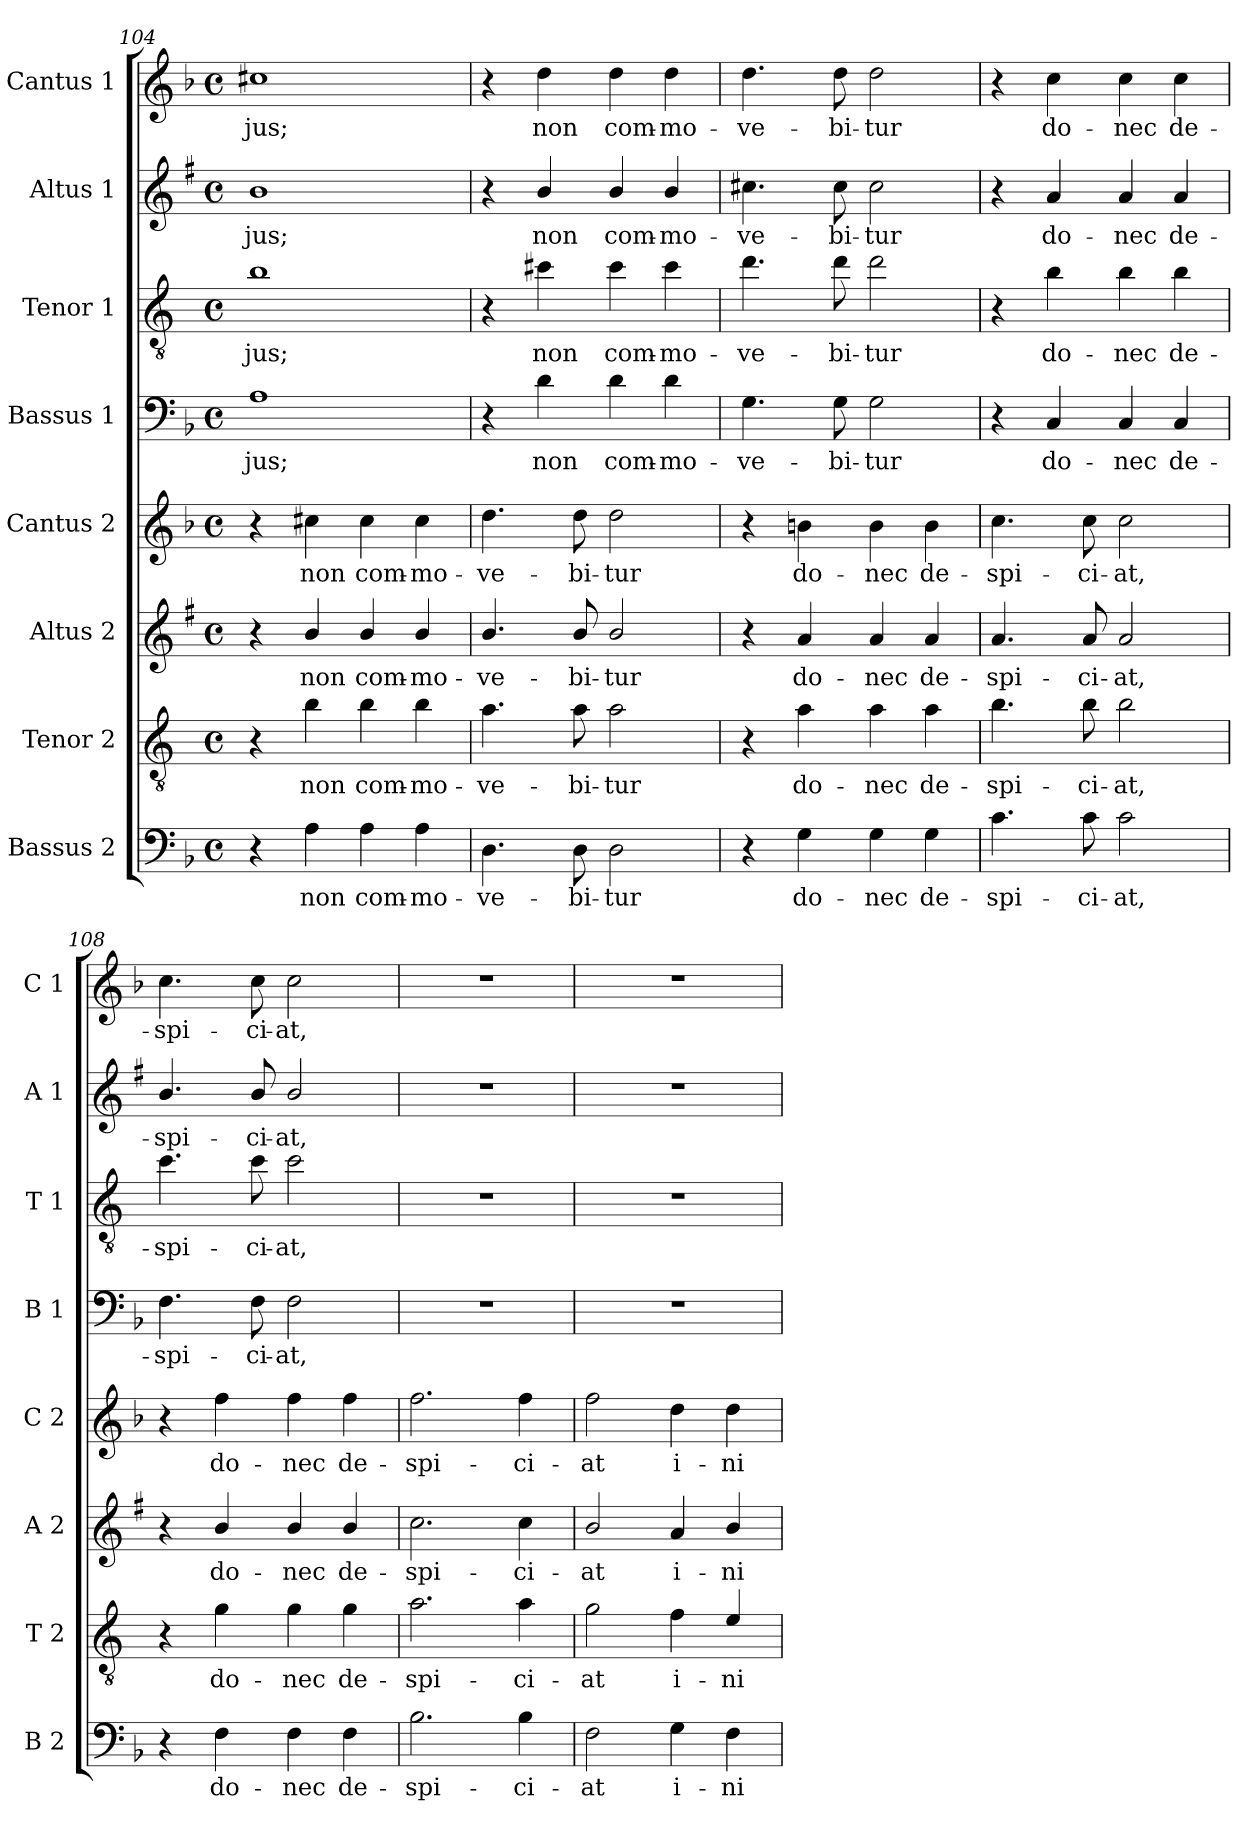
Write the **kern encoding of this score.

**kern	**text	**kern	**text	**kern	**text	**kern	**text	**kern	**text	**kern	**text	**kern	**text	**kern	**text
*part8	*part8	*part7	*part7	*part6	*part6	*part5	*part5	*part4	*part4	*part3	*part3	*part2	*part2	*part1	*part1
*staff8	*staff8	*staff7	*staff7	*staff6	*staff6	*staff5	*staff5	*staff4	*staff4	*staff3	*staff3	*staff2	*staff2	*staff1	*staff1
*I"Bassus 2	*	*I"Tenor 2	*	*I"Altus 2	*	*I"Cantus 2	*	*I"Bassus 1	*	*I"Tenor 1	*	*I"Altus 1	*	*I"Cantus 1	*
*I'B 2	*	*I'T 2	*	*I'A 2	*	*I'C 2	*	*I'B 1	*	*I'T 1	*	*I'A 1	*	*I'C 1	*
!!LO:PB:g=z
*clefF4	*	*clefGv2	*	*clefG2	*	*clefG2	*	*clefF4	*	*clefGv2	*	*clefG2	*	*clefG2	*
*	*	*ITrd4c7	*	*ITrd1c2	*	*	*	*	*	*ITrd4c7	*	*ITrd1c2	*	*	*
*k[b-]	*	*k[b-]	*	*k[b-]	*	*k[b-]	*	*k[b-]	*	*k[b-]	*	*k[b-]	*	*k[b-]	*
*F:	*	*F:	*	*F:	*	*F:	*	*F:	*	*F:	*	*F:	*	*F:	*
*M4/4	*	*M4/4	*	*M4/4	*	*M4/4	*	*M4/4	*	*M4/4	*	*M4/4	*	*M4/4	*
*met(c)	*	*met(c)	*	*met(c)	*	*met(c)	*	*met(c)	*	*met(c)	*	*met(c)	*	*met(c)	*
=104	=104	=104	=104	=104	=104	=104	=104	=104	=104	=104	=104	=104	=104	=104	=104
!	!	!	!	!	!	!	!	!	!LO:LY:b	!	!LO:LY:b	!	!LO:LY:b	!	!LO:LY:b
4r	.	4r	.	4r	.	4r	.	1A	-jus;	1e	-jus;	1a	-jus;	1cc#X	-jus;
!	!LO:LY:b	!	!LO:LY:b	!	!LO:LY:b	!	!LO:LY:b	!	!	!	!	!	!	!	!
4A\	non	4e\	non	4a/	non	4cc#X\	non	.	.	.	.	.	.	.	.
!	!LO:LY:b	!	!LO:LY:b	!	!LO:LY:b	!	!LO:LY:b	!	!	!	!	!	!	!	!
4A\	com-	4e\	com-	4a/	com-	4cc#\	com-	.	.	.	.	.	.	.	.
!	!LO:LY:b	!	!LO:LY:b	!	!LO:LY:b	!	!LO:LY:b	!	!	!	!	!	!	!	!
4A\	-mo-	4e\	-mo-	4a/	-mo-	4cc#\	-mo-	.	.	.	.	.	.	.	.
=105	=105	=105	=105	=105	=105	=105	=105	=105	=105	=105	=105	=105	=105	=105	=105
!	!LO:LY:b	!	!LO:LY:b	!	!LO:LY:b	!	!LO:LY:b	!	!	!	!	!	!	!	!
4.D\	-ve-	4.d\	-ve-	4.a/	-ve-	4.dd\	-ve-	4r	.	4r	.	4r	.	4r	.
!	!	!	!	!	!	!	!	!	!LO:LY:b	!	!LO:LY:b	!	!LO:LY:b	!	!LO:LY:b
.	.	.	.	.	.	.	.	4d\	non	4f#X\	non	4a/	non	4dd\	non
!	!LO:LY:b	!	!LO:LY:b	!	!LO:LY:b	!	!LO:LY:b	!	!	!	!	!	!	!	!
8D\	-bi-	8d\	-bi-	8a/	-bi-	8dd\	-bi-	.	.	.	.	.	.	.	.
!	!LO:LY:b	!	!LO:LY:b	!	!LO:LY:b	!	!LO:LY:b	!	!LO:LY:b	!	!LO:LY:b	!	!LO:LY:b	!	!LO:LY:b
2D\	-tur	2d\	-tur	2a/	-tur	2dd\	-tur	4d\	com-	4f#\	com-	4a/	com-	4dd\	com-
!	!	!	!	!	!	!	!	!	!LO:LY:b	!	!LO:LY:b	!	!LO:LY:b	!	!LO:LY:b
.	.	.	.	.	.	.	.	4d\	-mo-	4f#\	-mo-	4a/	-mo-	4dd\	-mo-
=106	=106	=106	=106	=106	=106	=106	=106	=106	=106	=106	=106	=106	=106	=106	=106
!	!	!	!	!	!	!	!	!	!LO:LY:b	!	!LO:LY:b	!	!LO:LY:b	!	!LO:LY:b
4r	.	4r	.	4r	.	4r	.	4.G\	-ve-	4.g\	-ve-	4.bn\	-ve-	4.dd\	-ve-
!	!LO:LY:b	!	!LO:LY:b	!	!LO:LY:b	!	!LO:LY:b	!	!	!	!	!	!	!	!
4G\	do-	4d\	do-	4g/	do-	4bn\	do-	.	.	.	.	.	.	.	.
!	!	!	!	!	!	!	!	!	!LO:LY:b	!	!LO:LY:b	!	!LO:LY:b	!	!LO:LY:b
.	.	.	.	.	.	.	.	8G\	-bi-	8g\	-bi-	8b\	-bi-	8dd\	-bi-
!	!LO:LY:b	!	!LO:LY:b	!	!LO:LY:b	!	!LO:LY:b	!	!LO:LY:b	!	!LO:LY:b	!	!LO:LY:b	!	!LO:LY:b
4G\	-nec	4d\	-nec	4g/	-nec	4b\	-nec	2G\	-tur	2g\	-tur	2b\	-tur	2dd\	-tur
!	!LO:LY:b	!	!LO:LY:b	!	!LO:LY:b	!	!LO:LY:b	!	!	!	!	!	!	!	!
4G\	de-	4d\	de-	4g/	de-	4b\	de-	.	.	.	.	.	.	.	.
=107	=107	=107	=107	=107	=107	=107	=107	=107	=107	=107	=107	=107	=107	=107	=107
!	!LO:LY:b	!	!LO:LY:b	!	!LO:LY:b	!	!LO:LY:b	!	!	!	!	!	!	!	!
4.c\	-spi-	4.e\	-spi-	4.g/	-spi-	4.cc\	-spi-	4r	.	4r	.	4r	.	4r	.
!	!	!	!	!	!	!	!	!	!LO:LY:b	!	!LO:LY:b	!	!LO:LY:b	!	!LO:LY:b
.	.	.	.	.	.	.	.	4C/	do-	4e\	do-	4g/	do-	4cc\	do-
!	!LO:LY:b	!	!LO:LY:b	!	!LO:LY:b	!	!LO:LY:b	!	!	!	!	!	!	!	!
8c\	-ci-	8e\	-ci-	8g/	-ci-	8cc\	-ci-	.	.	.	.	.	.	.	.
!	!LO:LY:b	!	!LO:LY:b	!	!LO:LY:b	!	!LO:LY:b	!	!LO:LY:b	!	!LO:LY:b	!	!LO:LY:b	!	!LO:LY:b
2c\	-at,	2e\	-at,	2g/	-at,	2cc\	-at,	4C/	-nec	4e\	-nec	4g/	-nec	4cc\	-nec
!	!	!	!	!	!	!	!	!	!LO:LY:b	!	!LO:LY:b	!	!LO:LY:b	!	!LO:LY:b
.	.	.	.	.	.	.	.	4C/	de-	4e\	de-	4g/	de-	4cc\	de-
=108	=108	=108	=108	=108	=108	=108	=108	=108	=108	=108	=108	=108	=108	=108	=108
!	!	!	!	!	!	!	!	!	!LO:LY:b	!	!LO:LY:b	!	!LO:LY:b	!	!LO:LY:b
4r	.	4r	.	4r	.	4r	.	4.F\	-spi-	4.f\	-spi-	4.a/	-spi-	4.cc\	-spi-
!	!LO:LY:b	!	!LO:LY:b	!	!LO:LY:b	!	!LO:LY:b	!	!	!	!	!	!	!	!
4F\	do-	4c\	do-	4a/	do-	4ff\	do-	.	.	.	.	.	.	.	.
!	!	!	!	!	!	!	!	!	!LO:LY:b	!	!LO:LY:b	!	!LO:LY:b	!	!LO:LY:b
.	.	.	.	.	.	.	.	8F\	-ci-	8f\	-ci-	8a/	-ci-	8cc\	-ci-
!	!LO:LY:b	!	!LO:LY:b	!	!LO:LY:b	!	!LO:LY:b	!	!LO:LY:b	!	!LO:LY:b	!	!LO:LY:b	!	!LO:LY:b
4F\	-nec	4c\	-nec	4a/	-nec	4ff\	-nec	2F\	-at,	2f\	-at,	2a/	-at,	2cc\	-at,
!	!LO:LY:b	!	!LO:LY:b	!	!LO:LY:b	!	!LO:LY:b	!	!	!	!	!	!	!	!
4F\	de-	4c\	de-	4a/	de-	4ff\	de-	.	.	.	.	.	.	.	.
=109	=109	=109	=109	=109	=109	=109	=109	=109	=109	=109	=109	=109	=109	=109	=109
!	!LO:LY:b	!	!LO:LY:b	!	!LO:LY:b	!	!LO:LY:b	!	!	!	!	!	!	!	!
2.B-\	-spi-	2.d\	-spi-	2.b-\	-spi-	2.ff\	-spi-	1r	.	1r	.	1r	.	1r	.
!	!LO:LY:b	!	!LO:LY:b	!	!LO:LY:b	!	!LO:LY:b	!	!	!	!	!	!	!	!
4B-\	-ci-	4d\	-ci-	4b-\	-ci-	4ff\	-ci-	.	.	.	.	.	.	.	.
!!LO:LB:g=z
=110	=110	=110	=110	=110	=110	=110	=110	=110	=110	=110	=110	=110	=110	=110	=110
!	!LO:LY:b	!	!LO:LY:b	!	!LO:LY:b	!	!LO:LY:b	!	!	!	!	!	!	!	!
2F\	-at	2c\	-at	2a/	-at	2ff\	-at	1r	.	1r	.	1r	.	1r	.
!	!LO:LY:b	!	!LO:LY:b	!	!LO:LY:b	!	!LO:LY:b	!	!	!	!	!	!	!	!
4G\	i-	4B-\	i-	4g/	i-	4dd\	i-	.	.	.	.	.	.	.	.
!	!LO:LY:b	!	!LO:LY:b	!	!LO:LY:b	!	!LO:LY:b	!	!	!	!	!	!	!	!
4F\	-ni-	4A/	-ni-	4a/	-ni-	4dd\	-ni-	.	.	.	.	.	.	.	.
=	=	=	=	=	=	=	=	=	=	=	=	=	=	=	=
*-	*-	*-	*-	*-	*-	*-	*-	*-	*-	*-	*-	*-	*-	*-	*-
